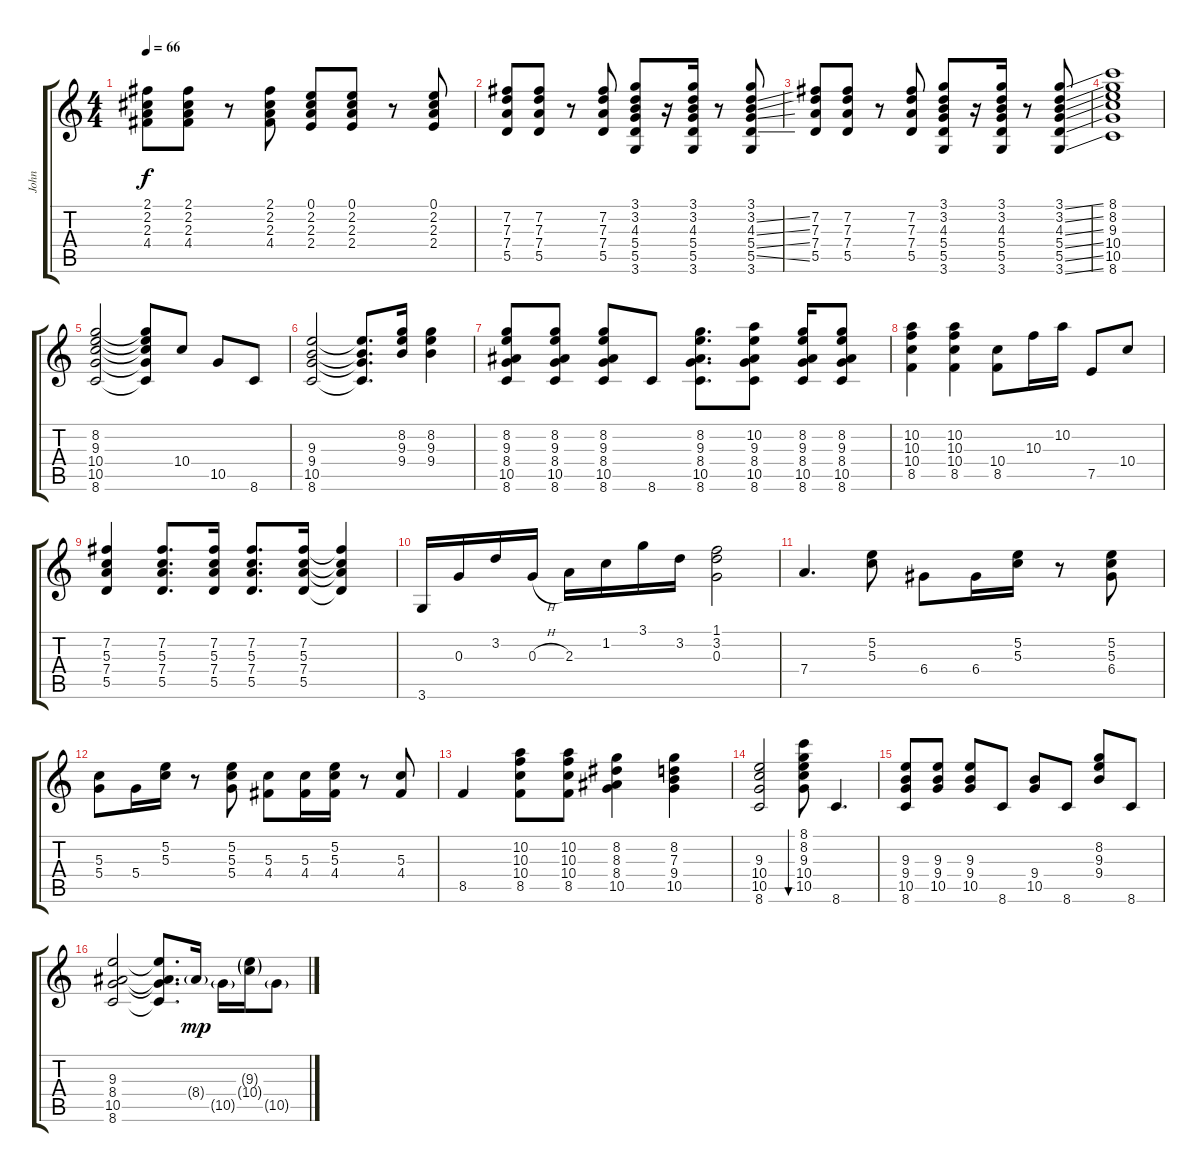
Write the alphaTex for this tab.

\track ("John" "John") {instrument electricguitarclean}
\staff {score tabs}
\tuning (E4 B3 G3 D3 A2 E2) {hide}
\ts (4 4)
\tempo 66
\clef g2
\ks c
(2.1 2.2 2.3 4.4).8{dy f} (2.1 2.2 2.3 4.4).8 r.8 (2.1 2.2 2.3 4.4).8 (0.1 2.2 2.3 2.4).8 (0.1 2.2 2.3 2.4).8 r.8 (0.1 2.2 2.3 2.4).8 |
(7.2 7.3 7.4 5.5).8 (7.2 7.3 7.4 5.5).8 r.8 (7.2 7.3 7.4 5.5).8 (3.1 3.2 4.3 5.4 5.5 3.6).8 r.16 (3.1 3.2 4.3 5.4 5.5 3.6).16 r.8 (3.1 3.2{ss} 4.3{ss} 5.4{ss} 5.5{ss} 3.6).8 |
(7.2 7.3 7.4 5.5).8 (7.2 7.3 7.4 5.5).8 r.8 (7.2 7.3 7.4 5.5).8 (3.1 3.2 4.3 5.4 5.5 3.6).8 r.16 (3.1 3.2 4.3 5.4 5.5 3.6).16 r.8 (3.1{ss} 3.2{ss} 4.3{ss} 5.4{ss} 5.5{ss} 3.6{ss}).8 |
(8.1 8.2 9.3 10.4 10.5 8.6).1 |
(8.2 9.3 10.4 10.5 8.6).2 (8.2{t} 9.3{t} 10.4{t} 10.5{t} 8.6{t}).8 10.4.8 10.5.8 8.6.8 |
(9.3 9.4 10.5 8.6).2 (9.3{t} 9.4{t} 10.5{t} 8.6{t}).8{d} (8.2 9.3 9.4).16 (8.2 9.3 9.4).4 |
(8.2 9.3 8.4 10.5 8.6).8 (8.2 9.3 8.4 10.5 8.6).8 (8.2 9.3 8.4 10.5 8.6).8 8.6.8 (8.2 9.3 8.4 10.5 8.6).8{d} (10.2 9.3 8.4 10.5 8.6).8 (8.2 9.3 8.4 10.5 8.6).16 (8.2 9.3 8.4 10.5 8.6).8 |
(10.2 10.3 10.4 8.5).4 (10.2 10.3 10.4 8.5).4 (10.4 8.5).8 10.3.16 10.2.16 7.5.8 10.4.8 |
(7.2 5.3 7.4 5.5).4 (7.2 5.3 7.4 5.5).8{d} (7.2 5.3 7.4 5.5).16 (7.2 5.3 7.4 5.5).8{d} (7.2 5.3 7.4 5.5).16 (7.2{t} 5.3{t} 7.4{t} 5.5{t}).4 |
3.6.16 0.3.16 3.2.16 0.3{h}.16 2.3.16 1.2.16 3.1.16 3.2.16 (1.1 3.2 0.3).2 |
7.4.4{d} (5.2 5.3).8 6.4.8 6.4.16 (5.2 5.3).16 r.8 (5.2 5.3 6.4).8 |
(5.3 5.4).8 5.4.16 (5.2 5.3).16 r.8 (5.2 5.3 5.4).8 (5.3 4.4).8 (5.3 4.4).16 (5.2 5.3 4.4).16 r.8 (5.3 4.4).8 |
8.5.4 (10.2 10.3 10.4 8.5).8 (10.2 10.3 10.4 8.5).8 (8.2 8.3 8.4 10.5).4 (8.2 7.3 9.4 10.5).4 |
(9.3 10.4 10.5 8.6).2 (8.1 8.2 9.3 10.4 10.5).8{bu 240} 8.6.4{d} |
(9.3 9.4 10.5 8.6).8 (9.3 9.4 10.5).8 (9.3 9.4 10.5).8 8.6.8 (9.4 10.5).8 8.6.8 (8.2 9.3 9.4).8 8.6.8 |
(9.3 8.4 10.5 8.6).2 (9.3{t} 8.4{t} 10.5{t} 8.6{t}).8{d} 8.4{g}.16{dy mp} 10.5{g}.16 (9.3{g} 10.4{g}).16 10.5{g}.8
